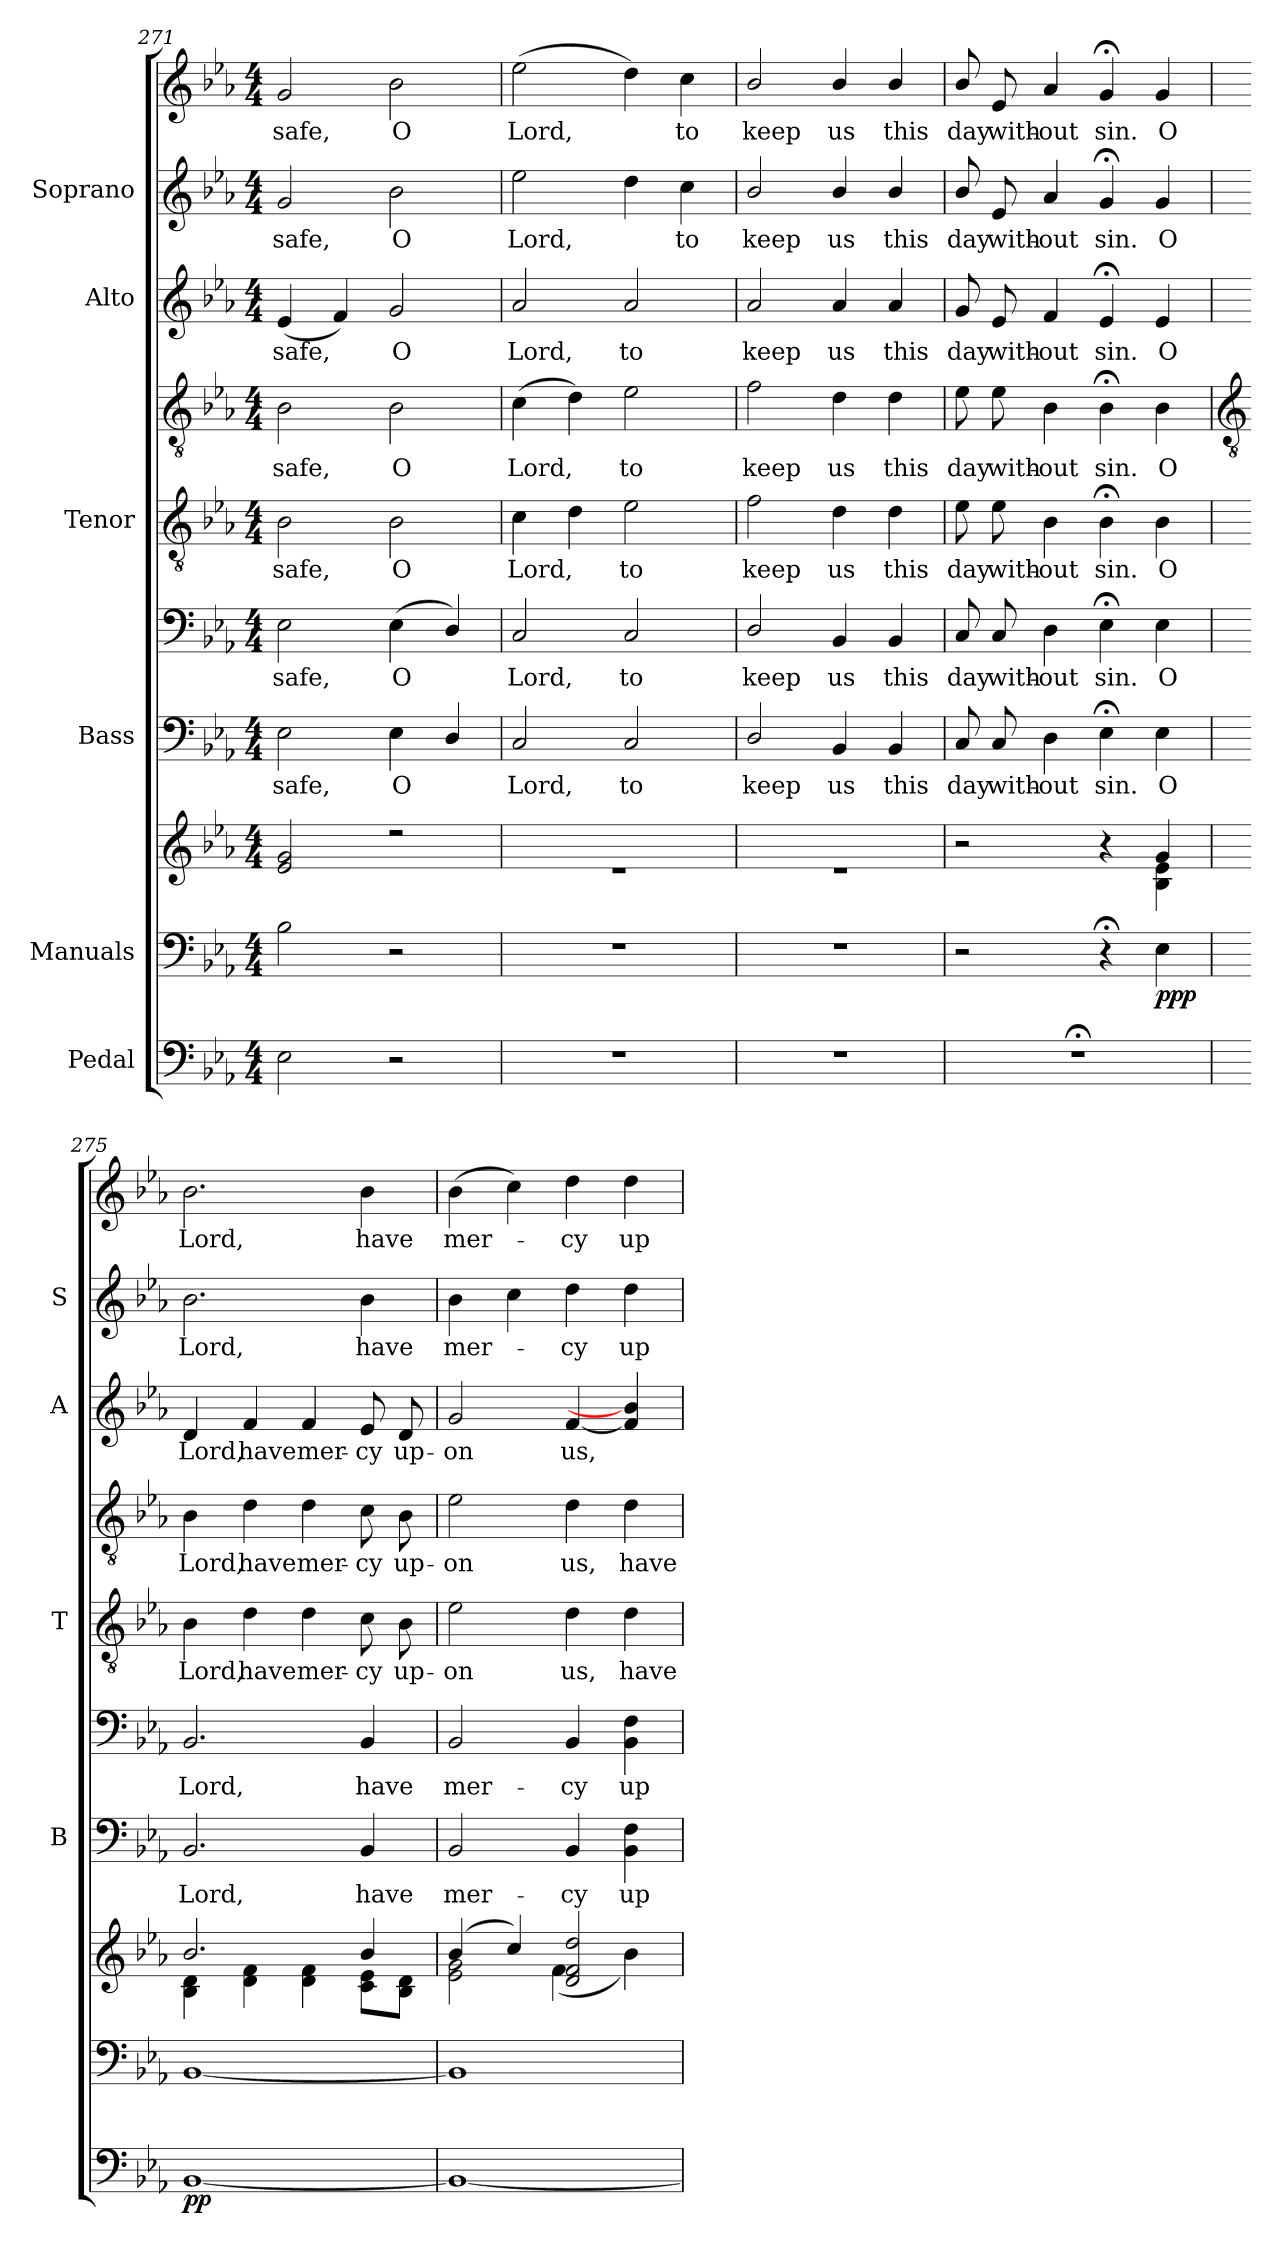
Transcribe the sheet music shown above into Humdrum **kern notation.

**kern	**dynam	**kern	**kern	**dynam	**kern	**text	**kern	**text	**kern	**text	**kern	**text	**kern	**text	**kern	**text	**kern	**text
*part6	*part6	*part5	*part5	*part5	*part4	*part4	*part4	*part4	*part3	*part3	*part3	*part3	*part2	*part2	*part1	*part1	*part1	*part1
*staff10	*staff10	*staff9	*staff8	*staff8/9	*staff7	*staff7	*staff6	*staff6	*staff5	*staff5	*staff4	*staff4	*staff3	*staff3	*staff2	*staff2	*staff1	*staff1
*I"Pedal	*	*I"Manuals	*	*	*I"Bass	*	*	*	*I"Tenor	*	*	*	*I"Alto	*	*I"Soprano	*	*	*
*	*	*	*	*	*I'B	*	*	*	*I'T	*	*	*	*I'A	*	*I'S	*	*	*
*clefF4	*	*clefF4	*clefG2	*	*clefF4	*	*clefF4	*	*clefGv2	*	*clefGv2	*	*clefG2	*	*clefG2	*	*clefG2	*
*k[b-e-a-]	*	*k[b-e-a-]	*k[b-e-a-]	*	*k[b-e-a-]	*	*k[b-e-a-]	*	*k[b-e-a-]	*	*k[b-e-a-]	*	*k[b-e-a-]	*	*k[b-e-a-]	*	*k[b-e-a-]	*
*E-:	*	*E-:	*E-:	*	*E-:	*	*E-:	*	*E-:	*	*E-:	*	*E-:	*	*E-:	*	*E-:	*
*M4/4	*	*M4/4	*M4/4	*	*M4/4	*	*M4/4	*	*M4/4	*	*M4/4	*	*M4/4	*	*M4/4	*	*M4/4	*
=271	=271	=271	=271	=271	=271	=271	=271	=271	=271	=271	=271	=271	=271	=271	=271	=271	=271	=271
*	*	*	*^	*	*	*	*	*	*	*	*	*	*	*	*	*	*	*
!	!	!	!	!	!	!	!LO:LY:b	!	!LO:LY:b	!	!LO:LY:b	!	!LO:LY:b	!	!LO:LY:b	!	!LO:LY:b	!	!LO:LY:b
2E-	.	2B-	2e-/ 2g/	1ryy	.	2E-	-safe,	2E-	-safe,	2B-	-safe,	2B-	-safe,	(<4e-	-safe,	2g	-safe,	2g	-safe,
.	.	.	.	.	.	.	.	.	.	.	.	.	.	4f)	.	.	.	.	.
!	!	!	!	!	!	!	!LO:LY:b	!	!LO:LY:b	!	!LO:LY:b	!	!LO:LY:b	!	!LO:LY:b	!	!LO:LY:b	!	!LO:LY:b
2r	.	2r	2r	.	.	4E-	O	(<4E-	O	2B-	O	2B-	O	2g	O	2b-	O	2b-	O
.	.	.	.	.	.	4D/	.	4D/)	.	.	.	.	.	.	.	.	.	.	.
=272	=272	=272	=272	=272	=272	=272	=272	=272	=272	=272	=272	=272	=272	=272	=272	=272	=272	=272	=272
!	!	!	!	!	!	!	!LO:LY:b	!	!LO:LY:b	!	!LO:LY:b	!	!LO:LY:b	!	!LO:LY:b	!	!LO:LY:b	!	!LO:LY:b
1r	.	1r	1ryy	1r	.	2C	Lord,	2C	Lord,	4c	Lord,	(>4c	Lord,	2a-	Lord,	2ee-	Lord,	(>2ee-	Lord,
.	.	.	.	.	.	.	.	.	.	4d	.	4d)	.	.	.	.	.	.	.
!	!	!	!	!	!	!	!LO:LY:b	!	!LO:LY:b	!	!LO:LY:b	!	!LO:LY:b	!	!LO:LY:b	!	!	!	!
.	.	.	.	.	.	2C	to	2C	to	2e-	to	2e-	to	2a-	to	4dd	.	4dd)	.
!	!	!	!	!	!	!	!	!	!	!	!	!	!	!	!	!	!LO:LY:b	!	!LO:LY:b
.	.	.	.	.	.	.	.	.	.	.	.	.	.	.	.	4cc	to	4cc	to
=273	=273	=273	=273	=273	=273	=273	=273	=273	=273	=273	=273	=273	=273	=273	=273	=273	=273	=273	=273
!	!	!	!	!	!	!	!LO:LY:b	!	!LO:LY:b	!	!LO:LY:b	!	!LO:LY:b	!	!LO:LY:b	!	!LO:LY:b	!	!LO:LY:b
1r	.	1r	1ryy	1r	.	2D/	keep	2D/	keep	2f	keep	2f	keep	2a-	keep	2b-/	keep	2b-/	keep
!	!	!	!	!	!	!	!LO:LY:b	!	!LO:LY:b	!	!LO:LY:b	!	!LO:LY:b	!	!LO:LY:b	!	!LO:LY:b	!	!LO:LY:b
.	.	.	.	.	.	4BB-	us	4BB-	us	4d	us	4d	us	4a-	us	4b-/	us	4b-/	us
!	!	!	!	!	!	!	!LO:LY:b	!	!LO:LY:b	!	!LO:LY:b	!	!LO:LY:b	!	!LO:LY:b	!	!LO:LY:b	!	!LO:LY:b
.	.	.	.	.	.	4BB-	this	4BB-	this	4d	this	4d	this	4a-	this	4b-/	this	4b-/	this
=274	=274	=274	=274	=274	=274	=274	=274	=274	=274	=274	=274	=274	=274	=274	=274	=274	=274	=274	=274
!	!	!	!	!	!	!	!LO:LY:b	!	!LO:LY:b	!	!LO:LY:b	!	!LO:LY:b	!	!LO:LY:b	!	!LO:LY:b	!	!LO:LY:b
1r;<	.	2r	2ryy	2r	.	8C	day	8C	day	8e-	day	8e-	day	8g	day	8b-/	day	8b-/	day
!	!	!	!	!	!	!	!LO:LY:b	!	!LO:LY:b	!	!LO:LY:b	!	!LO:LY:b	!	!LO:LY:b	!	!LO:LY:b	!	!LO:LY:b
.	.	.	.	.	.	8C	with-	8C	with-	8e-	with-	8e-	with-	8e-	with-	8e-	with-	8e-	with-
!	!	!	!	!	!	!	!LO:LY:b	!	!LO:LY:b	!	!LO:LY:b	!	!LO:LY:b	!	!LO:LY:b	!	!LO:LY:b	!	!LO:LY:b
.	.	.	.	.	.	4D	-out	4D	-out	4B-	-out	4B-	-out	4f	-out	4a-	-out	4a-	-out
!	!	!	!	!	!	!	!LO:LY:b	!	!LO:LY:b	!	!LO:LY:b	!	!LO:LY:b	!	!LO:LY:b	!	!LO:LY:b	!	!LO:LY:b
.	.	4r;<	4r;<yy	4r	.	4E-;<	sin.	4E-;<	sin.	4B-;<	sin.	4B-;<	sin.	4e-;<	sin.	4g;<	sin.	4g;<	sin.
!	!	!	!	!	!LO:DY:b=2	!	!LO:LY:b	!	!LO:LY:b	!	!LO:LY:b	!	!LO:LY:b	!	!LO:LY:b	!	!LO:LY:b	!	!LO:LY:b
!	!	!	!	!	!LO:DY:n=1:b	!	!	!	!	!	!	!	!	!	!	!	!	!	!
!	!	!	!	!	!LO:DY:n=2:b	!	!	!	!	!	!	!	!	!	!	!	!	!	!
.	.	4E-	4g/	4B-\ 4e-\	p p p	4E-	O	4E-	O	4B-	O	4B-	O	4e-	O	4g	O	4g	O
!!LO:LB:g=z
=275	=275	=275	=275	=275	=275	=275	=275	=275	=275	=275	=275	=275	=275	=275	=275	=275	=275	=275	=275
*	*	*	*	*	*	*	*	*	*	*	*	*clefGv2	*	*	*	*	*	*	*
*	*	*^	*	*	*	*	*	*	*	*	*	*	*	*	*	*	*	*	*
!	!LO:DY:b	!	!	!	!	!	!	!LO:LY:b	!	!LO:LY:b	!	!LO:LY:b	!	!LO:LY:b	!	!LO:LY:b	!	!LO:LY:b	!	!LO:LY:b
[1BB-	pp	1ryy	[1BB-	2.b-/	4B-\ 4d\	.	2.BB-	Lord,	2.BB-	Lord,	4B-	Lord,	4B-	Lord,	4d	Lord,	2.b-	Lord,	2.b-	Lord,
!	!	!	!	!	!	!	!	!	!	!	!	!LO:LY:b	!	!LO:LY:b	!	!LO:LY:b	!	!	!	!
.	.	.	.	.	4d\ 4f\	.	.	.	.	.	4d	have	4d	have	4f	have	.	.	.	.
!	!	!	!	!	!	!	!	!	!	!	!	!LO:LY:b	!	!LO:LY:b	!	!LO:LY:b	!	!	!	!
.	.	.	.	.	4d\ 4f\	.	.	.	.	.	4d	mer-	4d	mer-	4f	mer-	.	.	.	.
!	!	!	!	!	!	!	!	!LO:LY:b	!	!LO:LY:b	!	!LO:LY:b	!	!LO:LY:b	!	!LO:LY:b	!	!LO:LY:b	!	!LO:LY:b
.	.	.	.	4b-/	8c\ 8e-\L	.	4BB-	have	4BB-	have	8c	-cy	8c	-cy	8e-	-cy	4b-	have	4b-	have
!	!	!	!	!	!	!	!	!	!	!	!	!LO:LY:b	!	!LO:LY:b	!	!LO:LY:b	!	!	!	!
.	.	.	.	.	8B-\ 8d\J	.	.	.	.	.	8B-	up-	8B-	up-	8d	up-	.	.	.	.
=276	=276	=276	=276	=276	=276	=276	=276	=276	=276	=276	=276	=276	=276	=276	=276	=276	=276	=276	=276	=276
!	!	!	!	!	!	!	!	!LO:LY:b	!	!LO:LY:b	!	!LO:LY:b	!	!LO:LY:b	!	!LO:LY:b	!	!LO:LY:b	!	!LO:LY:b
1BB-_	.	1ryy	1BB-]	(>4b-/	2e-\ 2g\	.	2BB-	mer-	2BB-	mer-	2e-	-on	2e-	-on	2g	-on	4b-	mer-	(>4b-	mer-
.	.	.	.	4cc/)	.	.	.	.	.	.	.	.	.	.	.	.	4cc	.	4cc)	.
!	!	!	!	!	!	!	!	!LO:LY:b	!	!LO:LY:b	!	!LO:LY:b	!	!LO:LY:b	!	!LO:LY:b	!	!LO:LY:b	!	!LO:LY:b
.	.	.	.	2d/ 2f/ 2dd/	(4f\	.	4BB-	-cy	4BB-	-cy	4d	us,	4d	us,	[4f	us,	4dd	cy	4dd	cy
!	!	!	!	!	!	!	!	!LO:LY:b	!	!LO:LY:b	!	!LO:LY:b	!	!LO:LY:b	!	!	!	!LO:LY:b	!	!LO:LY:b
.	.	.	.	.	4b-\)	.	4BB- 4F	up-	4BB- 4F	up-	4d	have	4d	have	4f/] 4b-/]	.	4dd	up-	4dd	up-
*	*	*v	*v	*	*	*	*	*	*	*	*	*	*	*	*	*	*	*	*	*
*	*	*	*v	*v	*	*	*	*	*	*	*	*	*	*	*	*	*	*	*
=	=	=	=	=	=	=	=	=	=	=	=	=	=	=	=	=	=	=
*-	*-	*-	*-	*-	*-	*-	*-	*-	*-	*-	*-	*-	*-	*-	*-	*-	*-	*-
